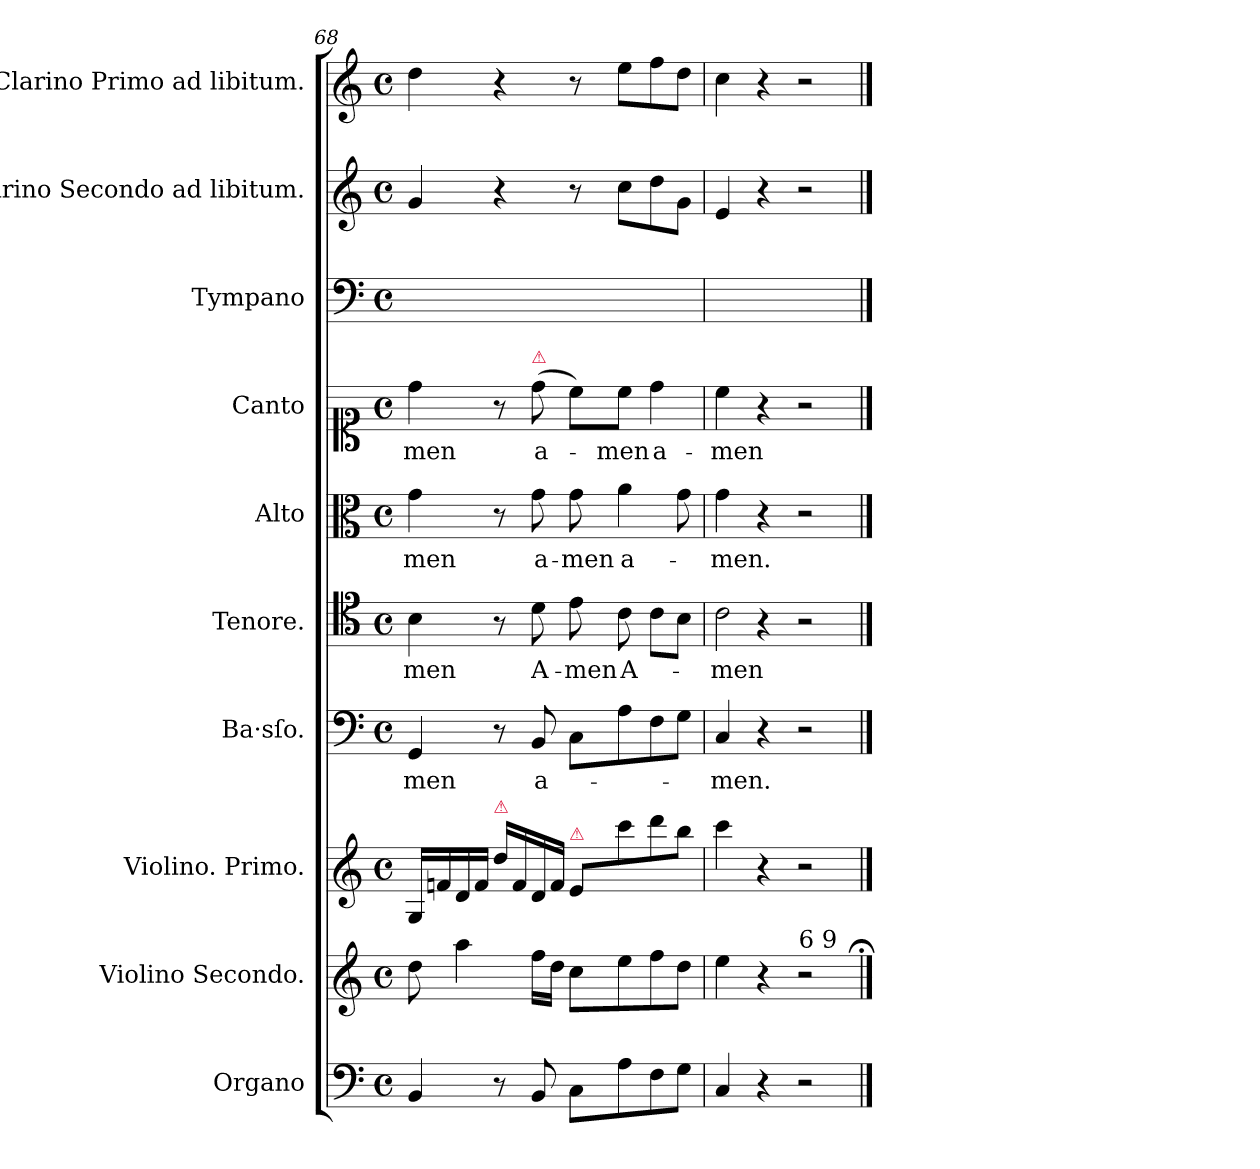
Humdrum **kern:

**kern	**kern	**kern	**kern	**text	**kern	**text	**kern	**text	**kern	**text	**kern	**kern	**kern
*part10	*part9	*part8	*part7	*part7	*part6	*part6	*part5	*part5	*part4	*part4	*part3	*part2	*part1
*staff10	*staff9	*staff8	*staff7	*staff7	*staff6	*staff6	*staff5	*staff5	*staff4	*staff4	*staff3	*staff2	*staff1
*I"Organo	*I"Violino Secondo.	*I"Violino. Primo.	*I"Ba·sſo.	*	*I"Tenore.	*	*I"Alto	*	*I"Canto	*	*I"Tympano	*I"Clarino Secondo ad libitum.	*I"Clarino Primo ad libitum.
*I'org	*I'vl 2	*I'vl 1	*I'B	*	*I'T	*	*I'A	*	*	*	*	*	*
*clefF4	*clefG2	*clefG2	*clefF4	*	*clefC4	*	*clefC3	*	*clefC1	*	*clefF4	*clefG2	*clefG2
*k[]	*k[]	*k[]	*k[]	*	*k[]	*	*k[]	*	*k[]	*	*k[]	*k[]	*k[]
*C:	*C:	*C:	*C:	*	*C:	*	*C:	*	*C:	*	*C:	*C:	*C:
*M4/4	*M4/4	*M4/4	*M4/4	*	*M4/4	*	*M4/4	*	*M4/4	*	*M4/4	*M4/4	*M4/4
*met(c)	*met(c)	*met(c)	*met(c)	*	*met(c)	*	*met(c)	*	*met(c)	*	*met(c)	*met(c)	*met(c)
=68	=68	=68	=68	=68	=68	=68	=68	=68	=68	=68	=68	=68	=68
!	!	!	!	!LO:LY:i	!	!	!	!	!	!LO:LY:i	!	!	!
4BB/	8dd\	16G/LL	4GG/	-men	4B\	-men	4g\	-men	4dd\	-men	1ryy	4g/	4dd\
.	.	16fn/	.	.	.	.	.	.	.	.	.	.	.
.	4aa\	16d/	.	.	.	.	.	.	.	.	.	.	.
.	.	16f/JJ	.	.	.	.	.	.	.	.	.	.	.
!	!	!LO:TX:a:color=crimson:t=⚠	!	!	!	!	!	!	!	!	!	!	!
8r	.	16dd\LL	8r	.	8r	.	8r	.	8r	.	.	4r	4r
.	.	16f/	.	.	.	.	.	.	.	.	.	.	.
!	!	!	!	!	!	!	!	!	!LO:TX:a:color=crimson:t=⚠	!	!	!	!
8BB/	16ff\LL	16d/	8BB/	a-	8d\	A-	8g\	a-	(8dd\	a-	.	.	.
.	16dd\JJ	16f/JJ	.	.	.	.	.	.	.	.	.	.	.
!	!	!LO:TX:a:color=crimson:t=⚠	!	!	!	!	!	!	!	!	!	!	!
8C\L	8cc\L	8e/L	8C\L	.	8e\	-men	8g\	-men	8cc\L)	.	.	8r	8r
8A\	8ee\	8ccc\	8A\	.	8c\	A-	4a\	a-	8cc\J	-men	.	8cc\L	8ee\L
8F\	8ff\	8ddd\	8F\	.	8c\L	.	.	.	4dd\	a-	.	8dd\	8ff\
8G\J	8dd\J	8bb\J	8G\J	.	8B\J	.	8g\	.	.	.	.	8g\J	8dd\J
=69	=69	=69	=69	=69	=69	=69	=69	=69	=69	=69	=69	=69	=69
!	!	!	!	!	!LO:N:vis=2	!	!	!	!	!	!	!	!
4C/	4ee\	4ccc\	4C/	-men.	4c\	-men	4g\	-men.	4cc\	-men	1ryy	4e/	4cc\
4r	4r	4r	4r	.	4r	.	4r	.	4r	.	.	4r	4r
!	!LO:TX:a:t=6 9	!	!	!	!	!	!	!	!	!	!	!	!
2r	2r	2r	2r	.	2r	.	2r	.	2r	.	.	2r	2r
==	==;	==	==	==	==	==	==	==	==	==	==	==	==
*-	*-	*-	*-	*-	*-	*-	*-	*-	*-	*-	*-	*-	*-
